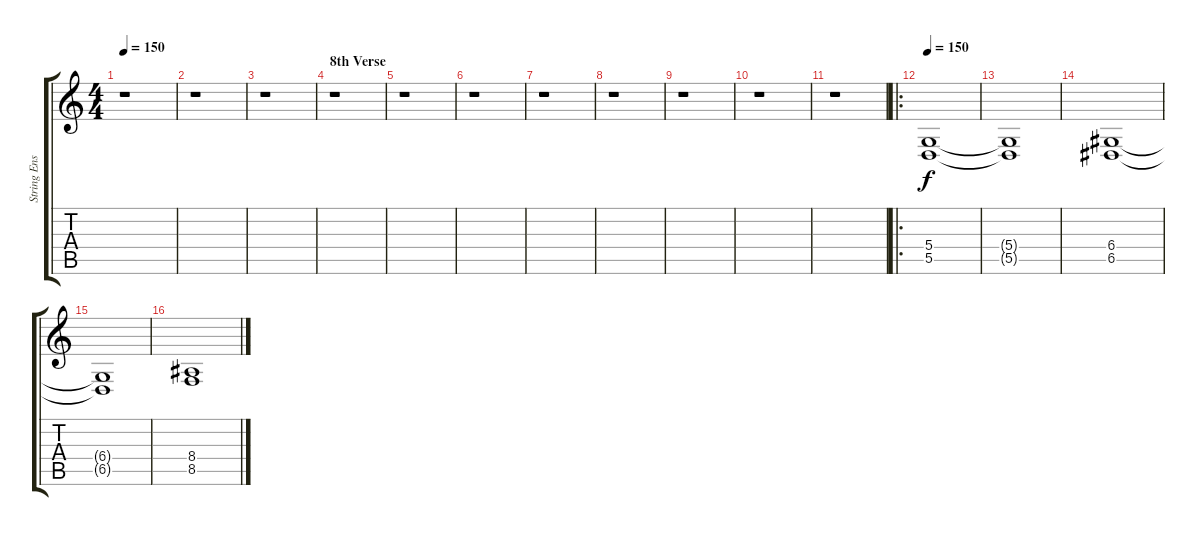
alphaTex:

\track ("String Ensemble IV" "String Ens") {instrument stringensemble2}
\staff {score tabs}
\tuning (E4 B3 G3 D3 A2 E2) {hide}
\ts (4 4)
\tempo 150
\clef g2
\ks c
r.1{dy f} |
r.1 |
r.1 |
\section ("" "8th Verse")
r.1 |
r.1 |
r.1 |
r.1 |
r.1 |
r.1 |
r.1 |
r.1 |
\ro
\tempo 150
(5.4 5.5).1 |
(5.4{t} 5.5{t}).1 |
(6.4 6.5).1 |
(6.4{t} 6.5{t}).1 |
(8.4 8.5).1
